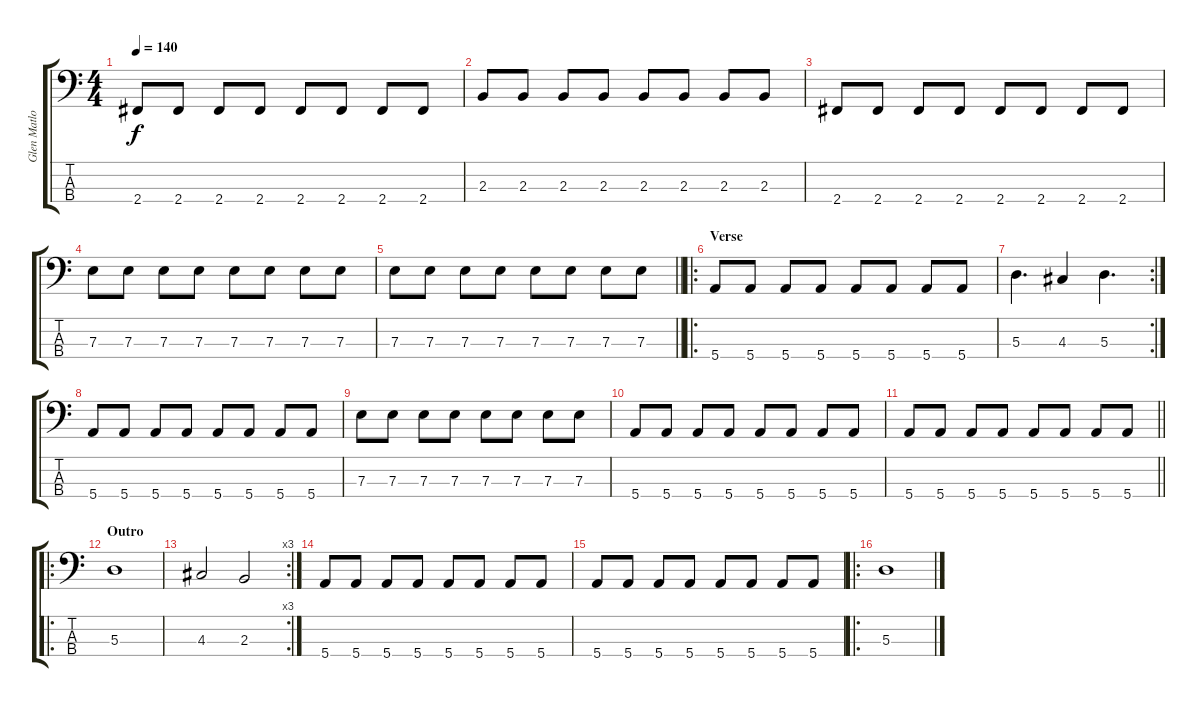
\track ("Glen Matlock" "Glen Matlo") {instrument electricbassfinger}
\staff {score tabs}
\tuning (G2 D2 A1 E1) {hide}
\ts (4 4)
\tempo 140
\clef f4
\ks c
2.4.8{dy f} 2.4.8 2.4.8 2.4.8 2.4.8 2.4.8 2.4.8 2.4.8 |
2.3.8 2.3.8 2.3.8 2.3.8 2.3.8 2.3.8 2.3.8 2.3.8 |
2.4.8 2.4.8 2.4.8 2.4.8 2.4.8 2.4.8 2.4.8 2.4.8 |
7.3.8 7.3.8 7.3.8 7.3.8 7.3.8 7.3.8 7.3.8 7.3.8 |
\barLineRight lightlight
7.3.8 7.3.8 7.3.8 7.3.8 7.3.8 7.3.8 7.3.8 7.3.8 |
\ro
\section ("" "Verse")
5.4.8 5.4.8 5.4.8 5.4.8 5.4.8 5.4.8 5.4.8 5.4.8 |
\rc 2
5.3.4{d} 4.3.4 5.3.4{d} |
5.4.8 5.4.8 5.4.8 5.4.8 5.4.8 5.4.8 5.4.8 5.4.8 |
7.3.8 7.3.8 7.3.8 7.3.8 7.3.8 7.3.8 7.3.8 7.3.8 |
5.4.8 5.4.8 5.4.8 5.4.8 5.4.8 5.4.8 5.4.8 5.4.8 |
\barLineRight lightlight
5.4.8 5.4.8 5.4.8 5.4.8 5.4.8 5.4.8 5.4.8 5.4.8 |
\ro
\section ("" "Outro")
5.3.1 |
\rc 3
4.3.2 2.3.2 |
5.4.8 5.4.8 5.4.8 5.4.8 5.4.8 5.4.8 5.4.8 5.4.8 |
5.4.8 5.4.8 5.4.8 5.4.8 5.4.8 5.4.8 5.4.8 5.4.8 |
\ro
5.3.1
